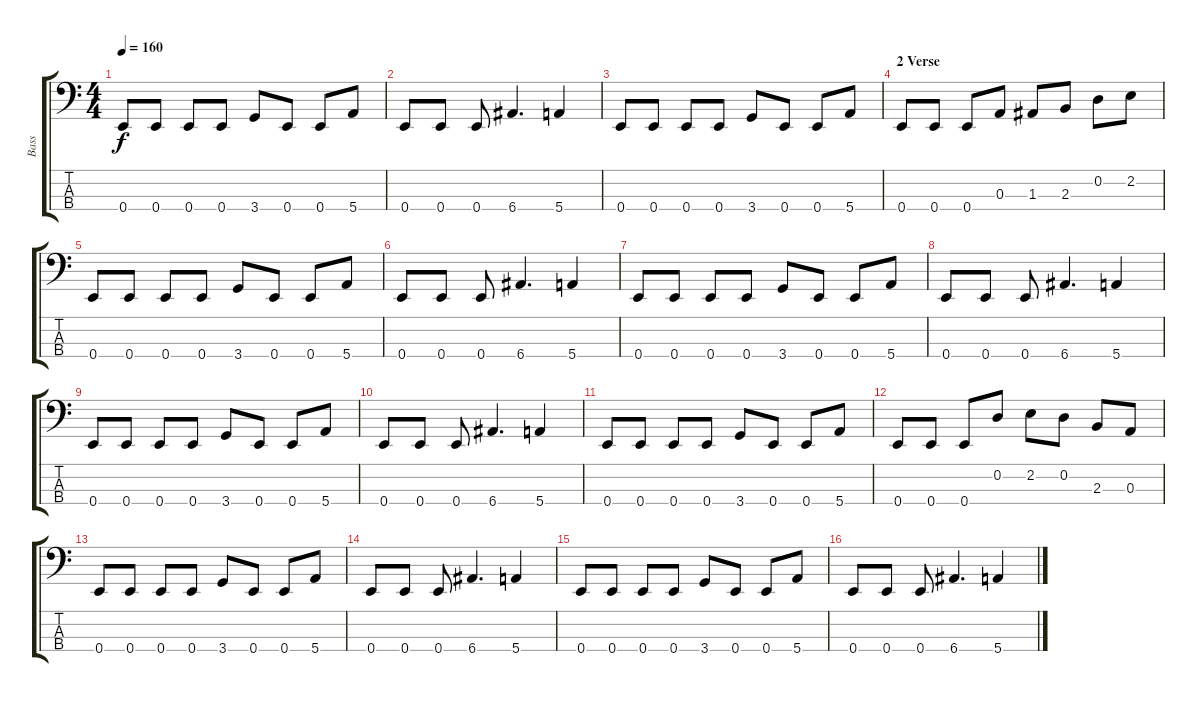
\track ("Bass" "Bass") {instrument electricbassfinger}
\staff {score tabs}
\tuning (G2 D2 A1 E1) {hide}
\ts (4 4)
\tempo 160
\clef f4
\ks c
0.4.8{dy f} 0.4.8 0.4.8 0.4.8 3.4.8 0.4.8 0.4.8 5.4.8 |
0.4.8 0.4.8 0.4.8 6.4.4{d} 5.4.4 |
0.4.8 0.4.8 0.4.8 0.4.8 3.4.8 0.4.8 0.4.8 5.4.8 |
\section ("" "2 Verse")
0.4.8 0.4.8 0.4.8 0.3.8 1.3.8 2.3.8 0.2.8 2.2.8 |
0.4.8 0.4.8 0.4.8 0.4.8 3.4.8 0.4.8 0.4.8 5.4.8 |
0.4.8 0.4.8 0.4.8 6.4.4{d} 5.4.4 |
0.4.8 0.4.8 0.4.8 0.4.8 3.4.8 0.4.8 0.4.8 5.4.8 |
0.4.8 0.4.8 0.4.8 6.4.4{d} 5.4.4 |
0.4.8 0.4.8 0.4.8 0.4.8 3.4.8 0.4.8 0.4.8 5.4.8 |
0.4.8 0.4.8 0.4.8 6.4.4{d} 5.4.4 |
0.4.8 0.4.8 0.4.8 0.4.8 3.4.8 0.4.8 0.4.8 5.4.8 |
0.4.8 0.4.8 0.4.8 0.2.8 2.2.8 0.2.8 2.3.8 0.3.8 |
0.4.8 0.4.8 0.4.8 0.4.8 3.4.8 0.4.8 0.4.8 5.4.8 |
0.4.8 0.4.8 0.4.8 6.4.4{d} 5.4.4 |
0.4.8 0.4.8 0.4.8 0.4.8 3.4.8 0.4.8 0.4.8 5.4.8 |
0.4.8 0.4.8 0.4.8 6.4.4{d} 5.4.4
